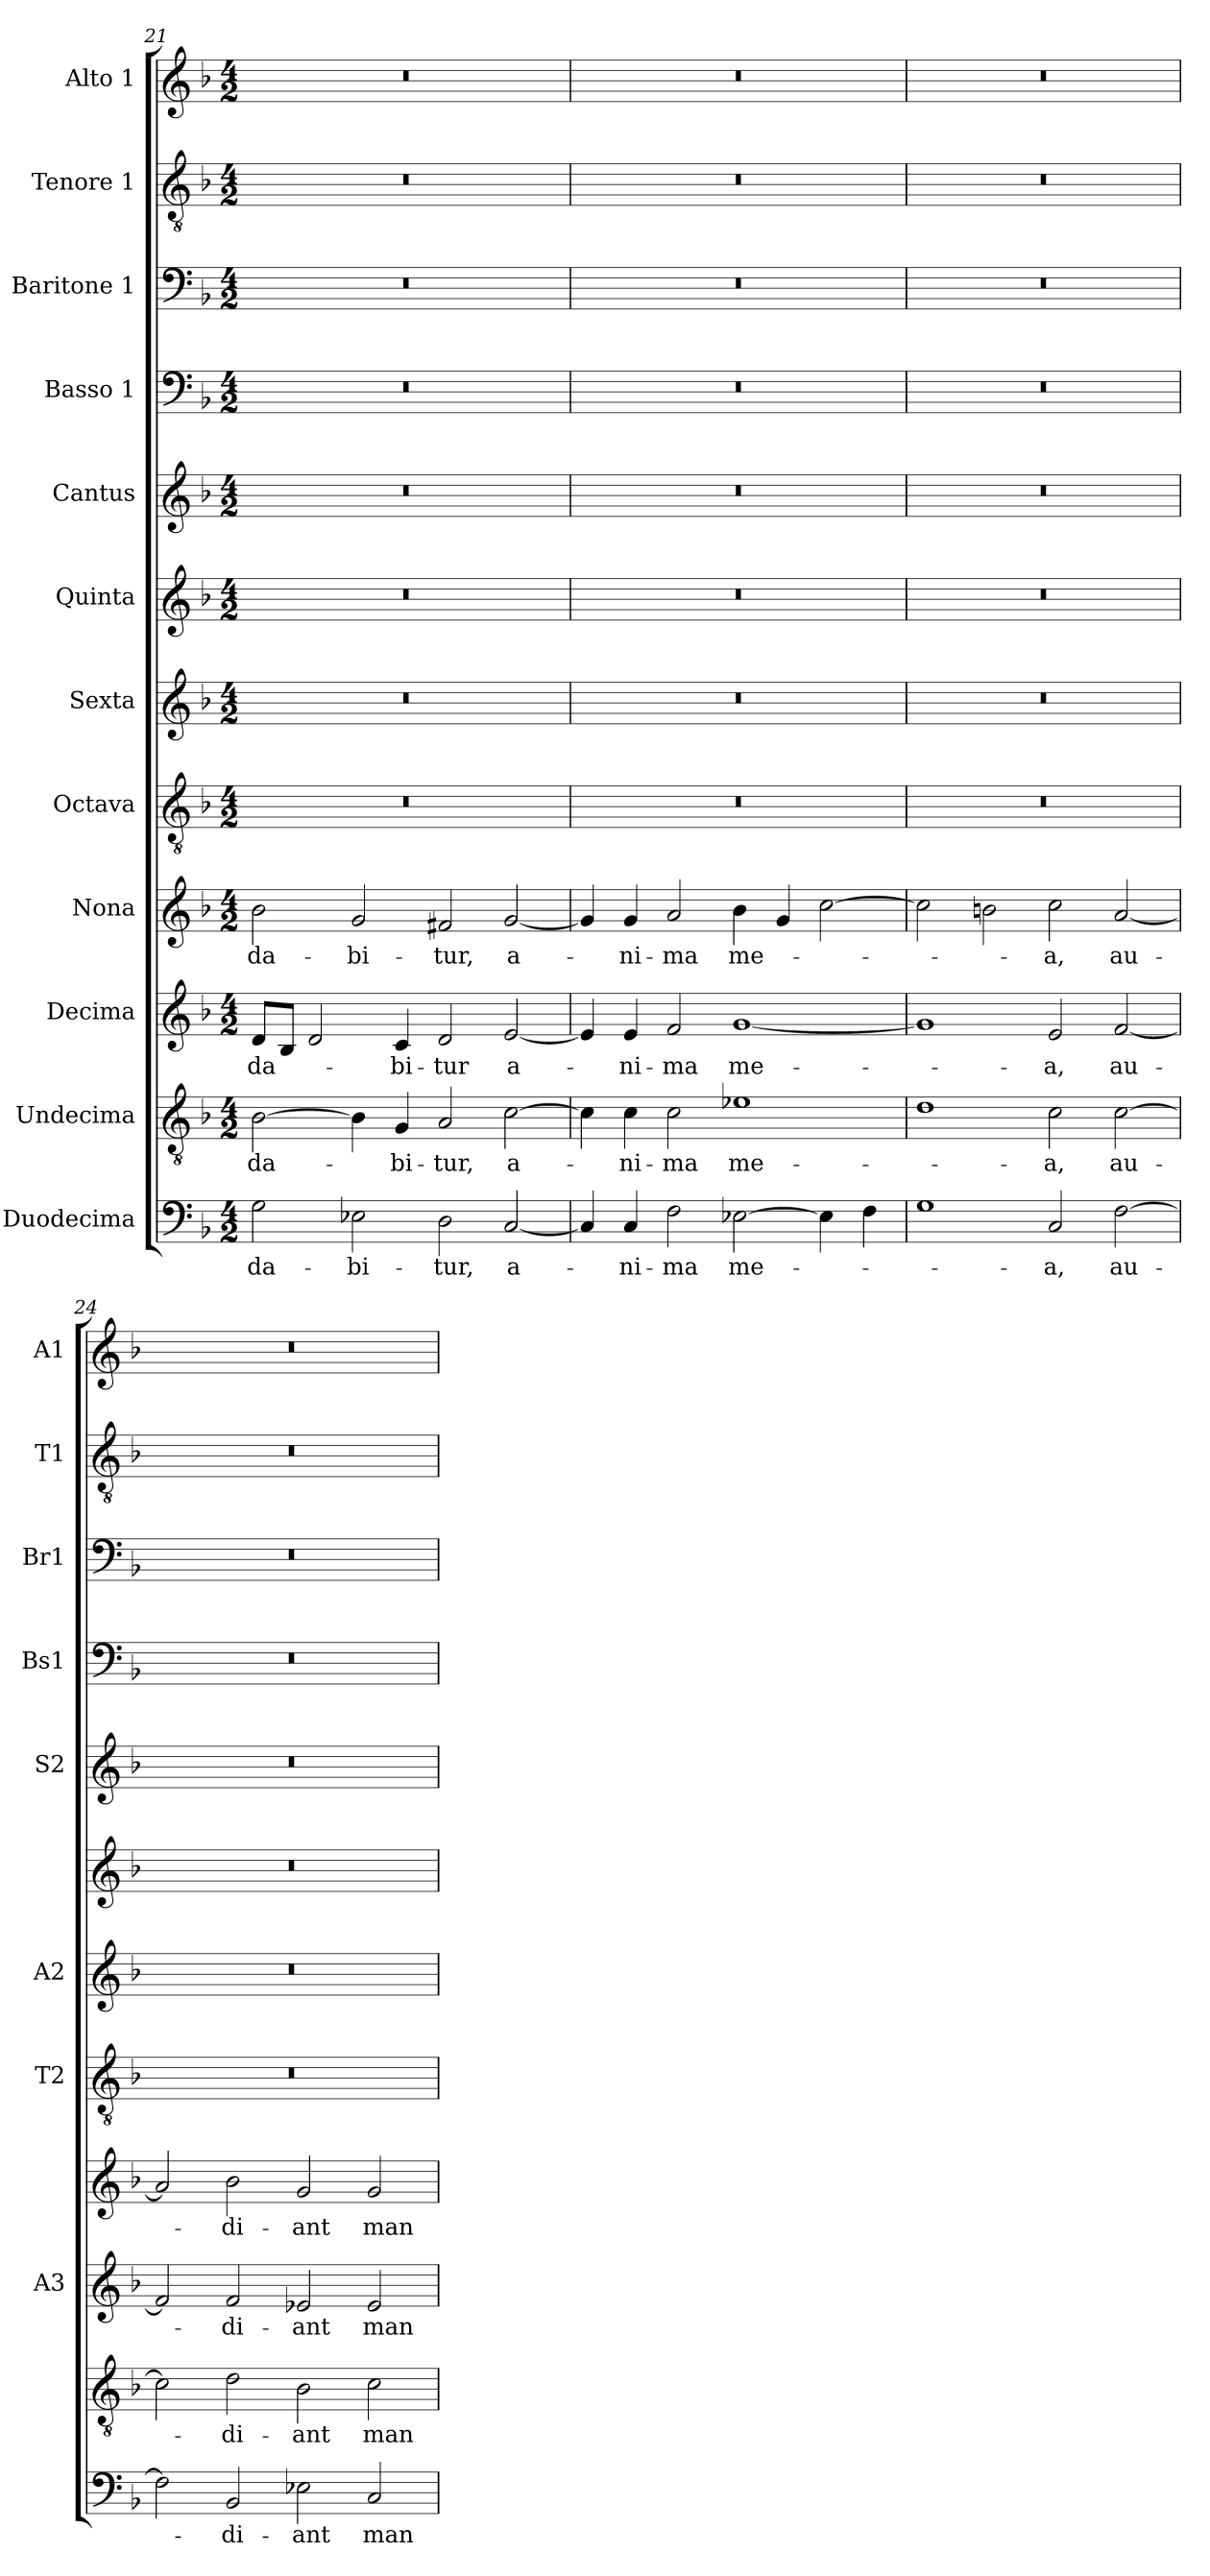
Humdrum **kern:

**kern	**text	**kern	**text	**kern	**text	**kern	**text	**kern	**kern	**kern	**kern	**kern	**kern	**kern	**kern
*part12	*part12	*part11	*part11	*part10	*part10	*part9	*part9	*part8	*part7	*part6	*part5	*part4	*part3	*part2	*part1
*staff12	*staff12	*staff11	*staff11	*staff10	*staff10	*staff9	*staff9	*staff8	*staff7	*staff6	*staff5	*staff4	*staff3	*staff2	*staff1
*I"Duodecima	*	*I"Undecima	*	*I"Decima	*	*I"Nona	*	*I"Octava	*I"Sexta	*I"Quinta	*I"Cantus	*I"Basso 1	*I"Baritone 1	*I"Tenore 1	*I"Alto 1
*	*	*	*	*I'A3	*	*	*	*I'T2	*I'A2	*	*I'S2	*I'Bs1	*I'Br1	*I'T1	*I'A1
*clefF4	*	*clefGv2	*	*clefG2	*	*clefG2	*	*clefGv2	*clefG2	*clefG2	*clefG2	*clefF4	*clefF4	*clefGv2	*clefG2
*k[b-]	*	*k[b-]	*	*k[b-]	*	*k[b-]	*	*k[b-]	*k[b-]	*k[b-]	*k[b-]	*k[b-]	*k[b-]	*k[b-]	*k[b-]
*F:	*	*F:	*	*F:	*	*F:	*	*F:	*F:	*F:	*F:	*F:	*F:	*F:	*F:
*M4/2	*	*M4/2	*	*M4/2	*	*M4/2	*	*M4/2	*M4/2	*M4/2	*M4/2	*M4/2	*M4/2	*M4/2	*M4/2
=21	=21	=21	=21	=21	=21	=21	=21	=21	=21	=21	=21	=21	=21	=21	=21
2G\	-da-	[2B-\	-da-	8d/L	-da-	2b-\	-da-	0r	0r	0r	0r	0r	0r	0r	0r
.	.	.	.	8B-/J	.	.	.	.	.	.	.	.	.	.	.
.	.	.	.	2d/	.	.	.	.	.	.	.	.	.	.	.
2E-X\	-bi-	4B-\]	.	.	.	2g/	-bi-	.	.	.	.	.	.	.	.
.	.	4G/	-bi-	4c/	-bi-	.	.	.	.	.	.	.	.	.	.
2D\	-tur,	2A/	-tur,	2d/	-tur	2f#X/	-tur,	.	.	.	.	.	.	.	.
[2C/	a-	[2c\	a-	[2e/	a-	[2g/	a-	.	.	.	.	.	.	.	.
=22	=22	=22	=22	=22	=22	=22	=22	=22	=22	=22	=22	=22	=22	=22	=22
4C/]	.	4c\]	.	4e/]	.	4g/]	.	0r	0r	0r	0r	0r	0r	0r	0r
4C/	-ni-	4c\	-ni-	4e/	-ni-	4g/	-ni-	.	.	.	.	.	.	.	.
2F\	-ma	2c\	-ma	2f/	-ma	2a/	-ma	.	.	.	.	.	.	.	.
[2E-X\	me-	1e-X	me-	[1g	me-	4b-\	me-	.	.	.	.	.	.	.	.
.	.	.	.	.	.	4g/	.	.	.	.	.	.	.	.	.
4E-\]	.	.	.	.	.	[2cc\	.	.	.	.	.	.	.	.	.
4F\	.	.	.	.	.	.	.	.	.	.	.	.	.	.	.
=23	=23	=23	=23	=23	=23	=23	=23	=23	=23	=23	=23	=23	=23	=23	=23
1G	.	1d	.	1g]	.	2cc\]	.	0r	0r	0r	0r	0r	0r	0r	0r
.	.	.	.	.	.	2bn\	.	.	.	.	.	.	.	.	.
2C/	-a,	2c\	-a,	2e/	-a,	2cc\	-a,	.	.	.	.	.	.	.	.
[2F\	au-	[2c\	au-	[2f/	au-	[2a/	au-	.	.	.	.	.	.	.	.
=24	=24	=24	=24	=24	=24	=24	=24	=24	=24	=24	=24	=24	=24	=24	=24
2F\]	.	2c\]	.	2f/]	.	2a/]	.	0r	0r	0r	0r	0r	0r	0r	0r
2BB-/	-di-	2d\	-di-	2f/	-di-	2b-\	-di-	.	.	.	.	.	.	.	.
2E-X\	-ant	2B-\	-ant	2e-X/	-ant	2g/	-ant	.	.	.	.	.	.	.	.
2C/	man-	2c\	man-	2e-/	man-	2g/	man-	.	.	.	.	.	.	.	.
=	=	=	=	=	=	=	=	=	=	=	=	=	=	=	=
*-	*-	*-	*-	*-	*-	*-	*-	*-	*-	*-	*-	*-	*-	*-	*-
